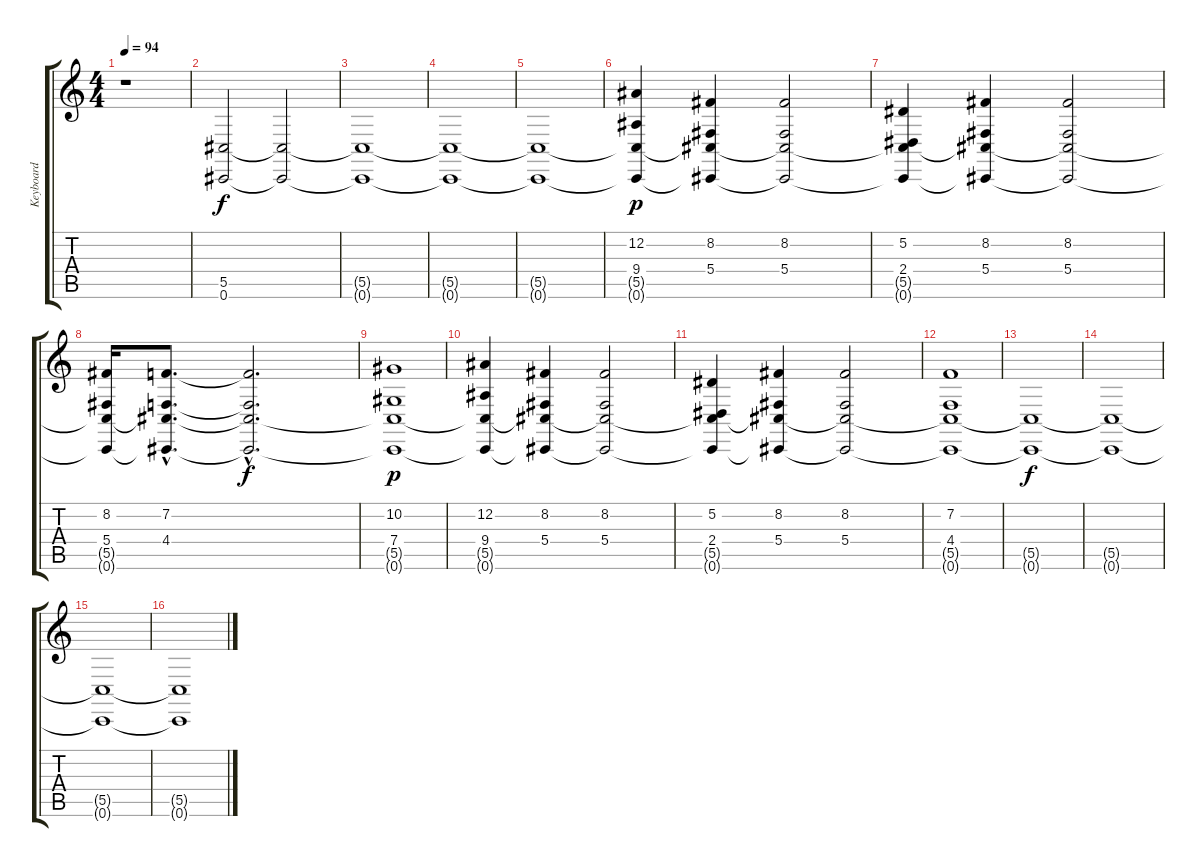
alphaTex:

\track ("Keyboard" "Keyboard") {instrument stringensemble1}
\staff {score tabs}
\tuning (Eb4 Bb3 Gb3 Db3 Ab2 Db2) {hide}
\ts (4 4)
\tempo 94
\clef g2
\ks c
r.1{dy f instrument stringensemble1} |
(5.5 0.6).2{volume 2} (5.5{t} 0.6{t}).2{volume 16} |
(5.5{t} 0.6{t}).1 |
(5.5{t} 0.6{t}).1 |
(5.5{t} 0.6{t}).1 |
(12.2 9.4 5.5{t} 0.6{t}).4{dy p} (8.2 5.4 5.5{t} 0.6{t}).4 (8.2 5.4 5.5{t} 0.6{t}).2 |
(5.2 2.4 5.5{t} 0.6{t}).4 (8.2 5.4 5.5{t} 0.6{t}).4 (8.2 5.4 5.5{t} 0.6{t}).2 |
(8.2 5.4 5.5{t} 0.6{t}).16 (7.2{hac} 4.4{hac} 5.5{hac t} 0.6{hac t}).8{d} (7.2{hac t} 4.4{hac t} 5.5{hac t} 0.6{hac t}).2{d dy f} |
(10.2 7.4 5.5{t} 0.6{t}).1{dy p} |
(12.2 9.4 5.5{t} 0.6{t}).4 (8.2 5.4 5.5{t} 0.6{t}).4 (8.2 5.4 5.5{t} 0.6{t}).2 |
(5.2 2.4 5.5{t} 0.6{t}).4 (8.2 5.4 5.5{t} 0.6{t}).4 (8.2 5.4 5.5{t} 0.6{t}).2 |
(7.2 4.4 5.5{t} 0.6{t}).1 |
(5.5{t} 0.6{t}).1{dy f} |
(5.5{t} 0.6{t}).1 |
(5.5{t} 0.6{t}).1 |
(5.5{t} 0.6{t}).1
